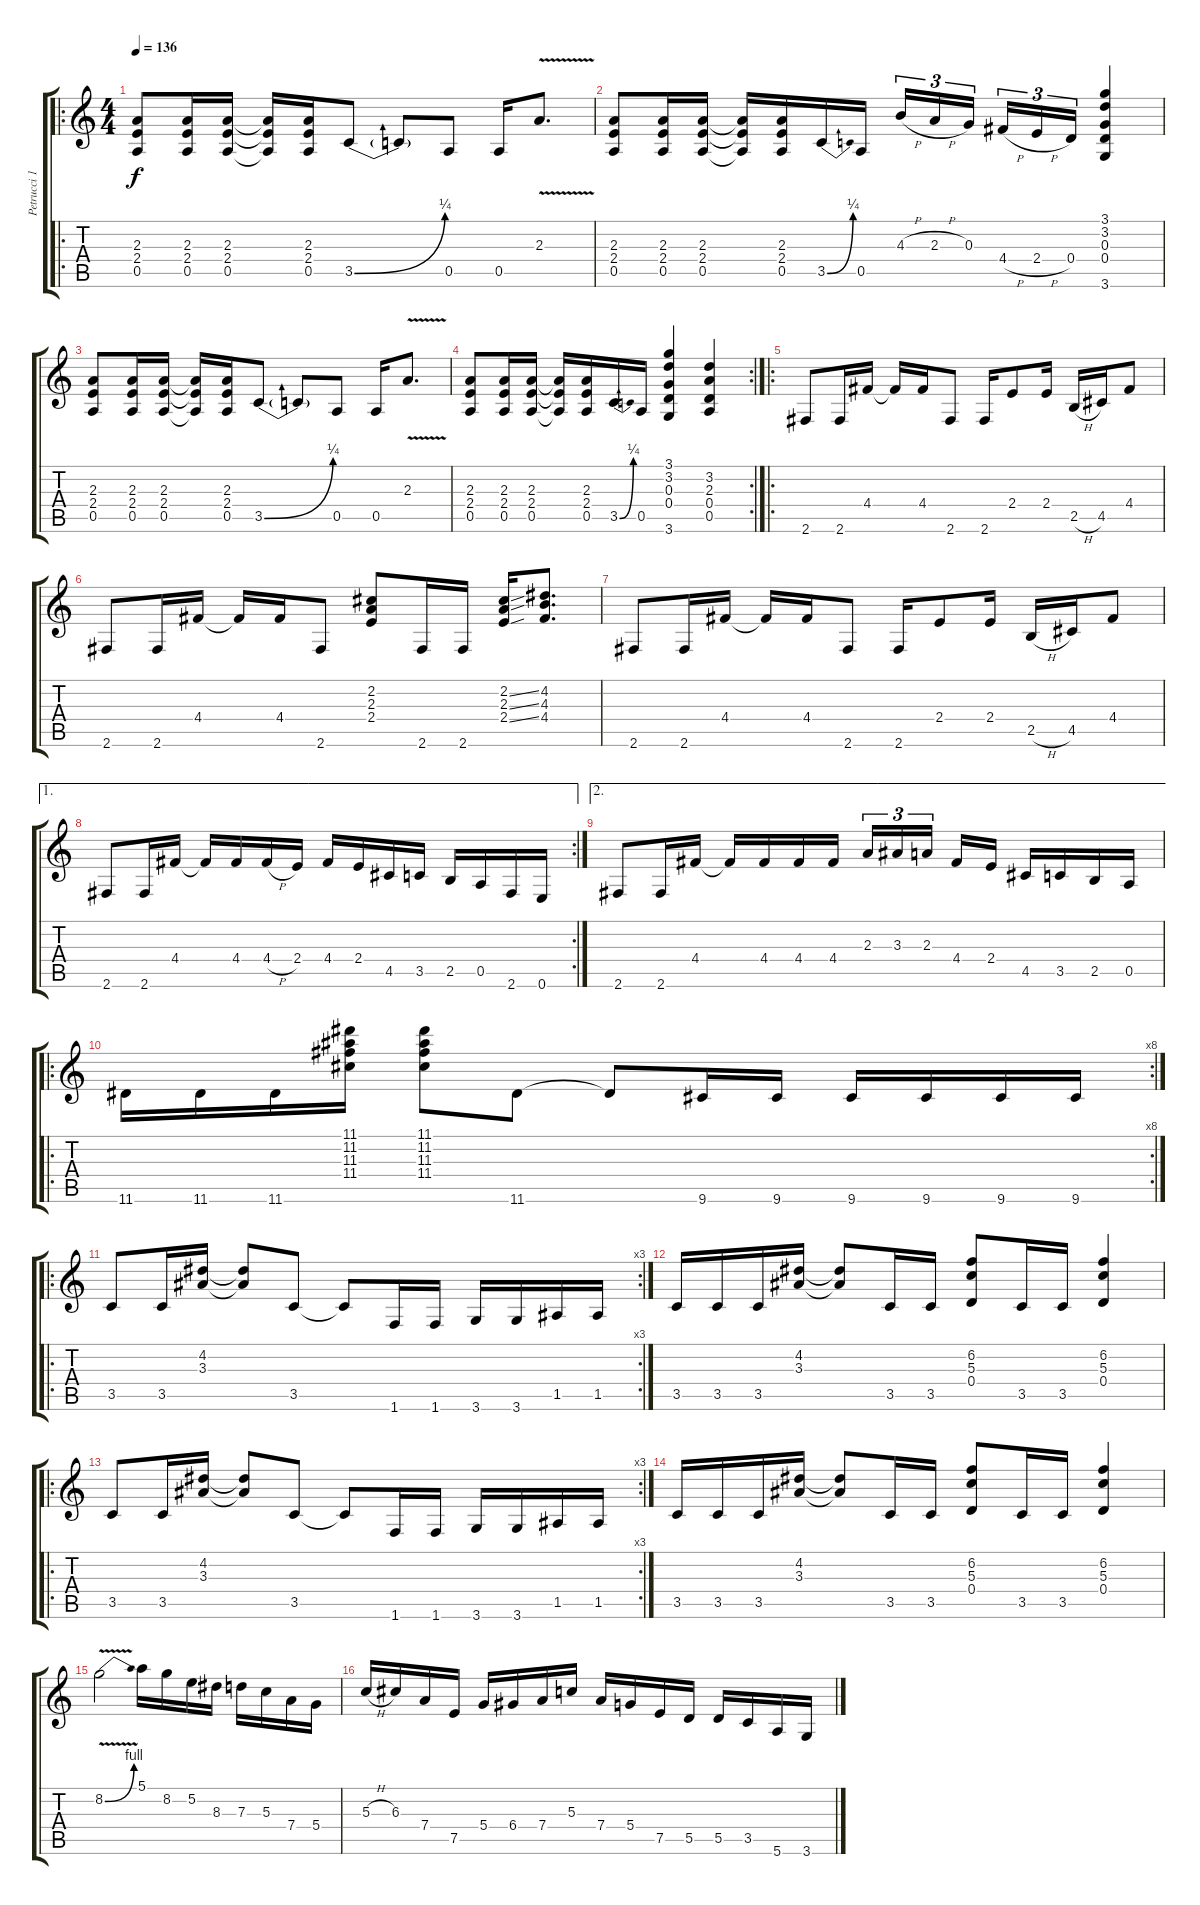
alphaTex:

\track ("Petrucci 1" "Petrucci 1") {instrument distortionguitar}
\staff {score tabs}
\tuning (E4 B3 G3 D3 A2 E2) {hide}
\ro
\ts (4 4)
\tempo 136
\clef g2
\ks c
(2.3 2.4 0.5).8{dy f volume 13} (2.3 2.4 0.5).16 (2.3 2.4 0.5).16 (2.3{t} 2.4{t} 0.5{t}).16 (2.3 2.4 0.5).16 3.5{be (bend 0 0 60 1)}.8 3.5{t}.8 0.5.8 0.5.16 2.3{v}.8{d} |
(2.3 2.4 0.5).8 (2.3 2.4 0.5).16 (2.3 2.4 0.5).16 (2.3{t} 2.4{t} 0.5{t}).16 (2.3 2.4 0.5).16 3.5{be (bend 0 0 60 1)}.16 0.5.16 4.3{h}.16{tu (3 2)} 2.3{h}.16{tu (3 2)} 0.3.16{tu (3 2) beam splitsecondary} 4.4{h}.16{tu (3 2)} 2.4{h}.16{tu (3 2)} 0.4.16{tu (3 2)} (3.1 3.2 0.3 0.4 3.6).4 |
(2.3 2.4 0.5).8 (2.3 2.4 0.5).16 (2.3 2.4 0.5).16 (2.3{t} 2.4{t} 0.5{t}).16 (2.3 2.4 0.5).16 3.5{be (bend 0 0 60 1)}.8 3.5{t}.8 0.5.8 0.5.16 2.3{v}.8{d} |
\rc 2
(2.3 2.4 0.5).8 (2.3 2.4 0.5).16 (2.3 2.4 0.5).16 (2.3{t} 2.4{t} 0.5{t}).16 (2.3 2.4 0.5).16 3.5{be (bend 0 0 60 1)}.16 0.5.16 (3.1 3.2 0.3 0.4 3.6).4 (3.2 2.3 0.4 0.5).4 |
\ro
2.6.8 2.6.16 4.4.16 4.4{t}.16 4.4.16 2.6.8 2.6.16 2.4.8 2.4.16 2.5{h}.16 4.5.16 4.4.8 |
2.6.8 2.6.16 4.4.16 4.4{t}.16 4.4.16 2.6.8 (2.2 2.3 2.4).8 2.6.16 2.6.16 (2.2{ss} 2.3{ss} 2.4{ss}).16 (4.2 4.3 4.4).8{d} |
2.6.8 2.6.16 4.4.16 4.4{t}.16 4.4.16 2.6.8 2.6.16 2.4.8 2.4.16 2.5{h}.16 4.5.16 4.4.8 |
\ae 1
\rc 2
2.6.8 2.6.16 4.4.16 4.4{t}.16 4.4.16 4.4{h}.16 2.4.16 4.4.16 2.4.16 4.5.16 3.5.16 2.5.16 0.5.16 2.6.16 0.6.16 |
\ae 2
2.6.8 2.6.16 4.4.16 4.4{t}.16 4.4.16 4.4.16 4.4.16 2.3.16{tu (3 2)} 3.3.16{tu (3 2)} 2.3.16{tu (3 2) beam splitsecondary} 4.4.16 2.4.16 4.5.16 3.5.16 2.5.16 0.5.16 |
\ro
\rc 8
11.6.16 11.6.16 11.6.16 (11.1 11.2 11.3 11.4).16 (11.1 11.2 11.3 11.4).8 11.6.8 11.6{t}.8 9.6.16 9.6.16 9.6.16 9.6.16 9.6.16 9.6.16 |
\ro
\rc 3
3.5.8 3.5.16 (4.2 3.3).16 (4.2{t} 3.3{t}).8 3.5.8 3.5{t}.8 1.6.16 1.6.16 3.6.16 3.6.16 1.5.16 1.5.16 |
3.5.16 3.5.16 3.5.16 (4.2 3.3).16 (4.2{t} 3.3{t}).8 3.5.16 3.5.16 (6.2 5.3 0.4).8 3.5.16 3.5.16 (6.2 5.3 0.4).4 |
\ro
\rc 3
3.5.8 3.5.16 (4.2 3.3).16 (4.2{t} 3.3{t}).8 3.5.8 3.5{t}.8 1.6.16 1.6.16 3.6.16 3.6.16 1.5.16 1.5.16 |
3.5.16 3.5.16 3.5.16 (4.2 3.3).16 (4.2{t} 3.3{t}).8 3.5.16 3.5.16 (6.2 5.3 0.4).8 3.5.16 3.5.16 (6.2 5.3 0.4).4 |
8.2{be (bend 0 0 60 4) v}.2 5.1.16 8.2.16 5.2.16 8.3.16 7.3.16 5.3.16 7.4.16 5.4.16 |
5.3{h}.16 6.3.16 7.4.16 7.5.16 5.4.16 6.4.16 7.4.16 5.3.16 7.4.16 5.4.16 7.5.16 5.5.16 5.5.16 3.5.16 5.6.16 3.6.16
